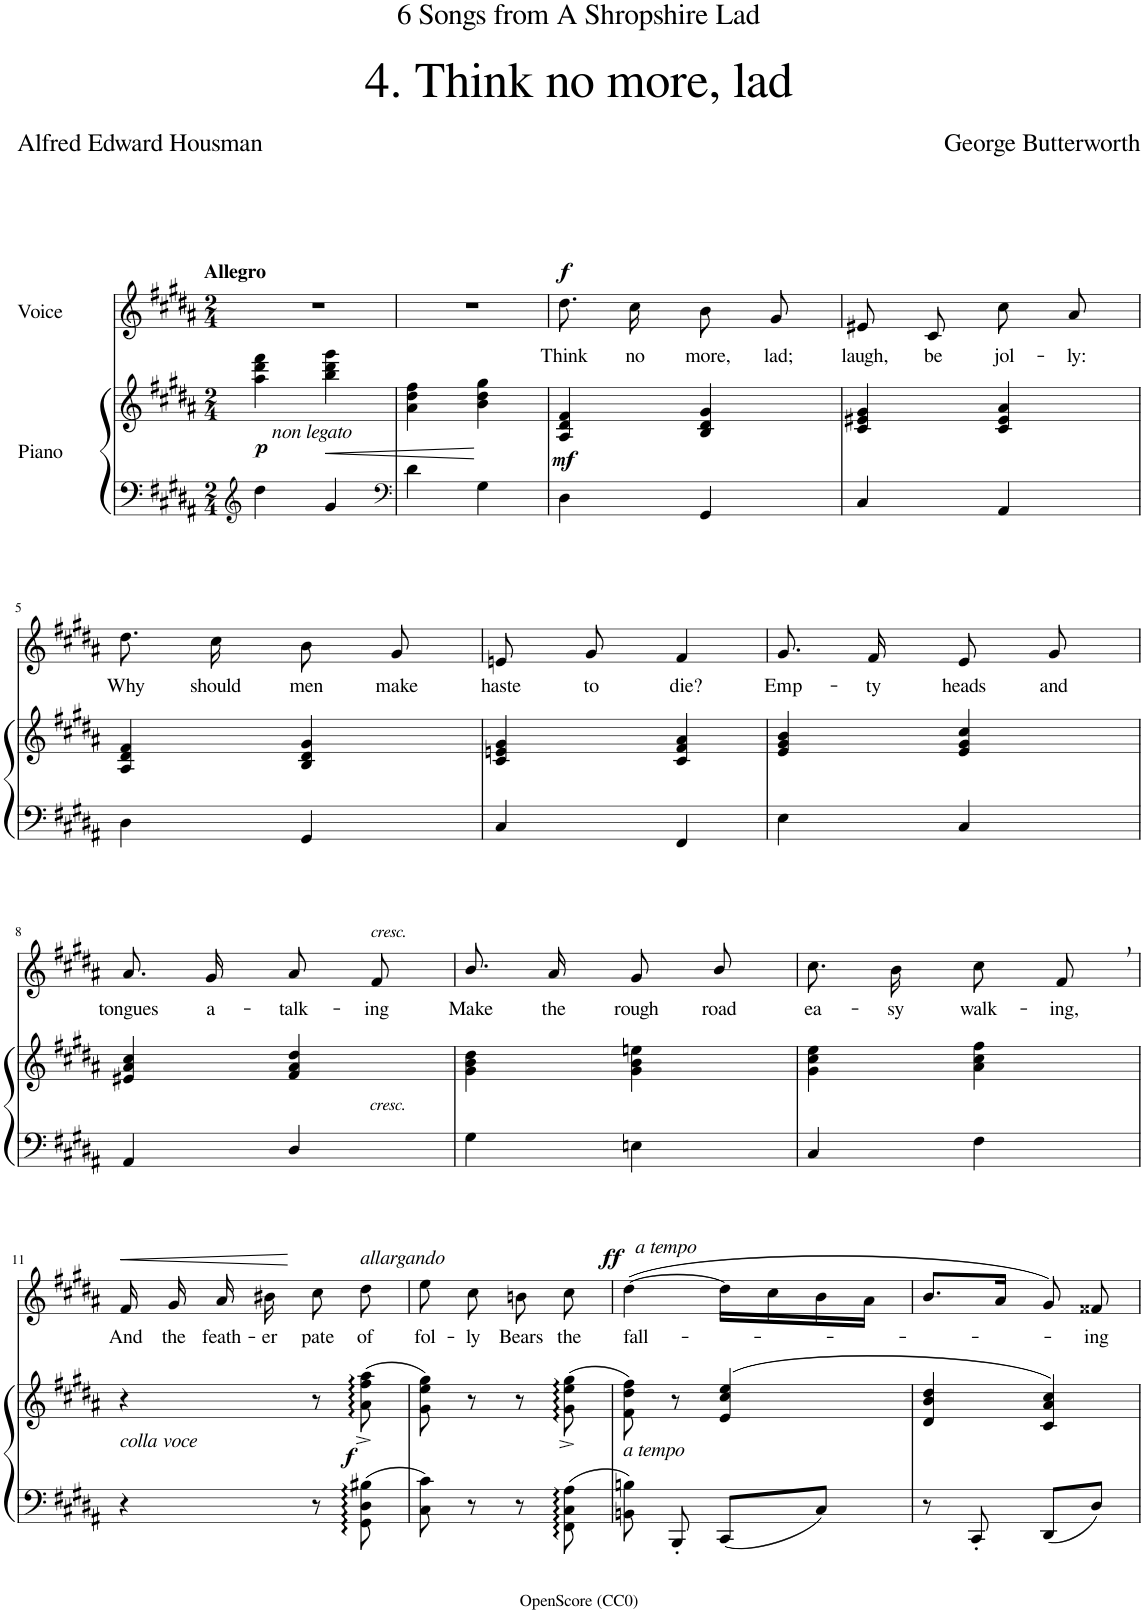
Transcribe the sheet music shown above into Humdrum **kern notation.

**kern	**kern	**dynam	**kern	**text	**dynam
*part2	*part2	*part2	*part1	*part1	*part1
*staff3	*staff2	*staff2/3	*staff1	*staff1	*staff1
*I"Piano	*	*	*I"Voice	*	*
*I'Pno	*	*	*	*	*
*clefG2	*clefG2	*	*clefG2	*	*
*k[f#c#g#d#a#]	*k[f#c#g#d#a#]	*	*k[f#c#g#d#a#]	*	*
*M2/4	*M2/4	*	*M2/4	*	*
=1	=1	=1	=1	=1	=1
!	!	!	!LO:TX:a:B:t=Allegro	!	!
!	!LO:TX:b:i:t=non legato	!	!	!	!
!	!	!LO:DY:b	!	!	!
4dd#\	4aa#\ 4ddd#\ 4fff#\	p	2r	.	.
!	!	!LO:HP:b	!	!	!
4g#/	4bb\ 4ddd#\ 4ggg#\	<	.	.	.
=2	=2	=2	=2	=2	=2
*clefF4	*	*	*	*	*
4d#\	4a#\ 4dd#\ 4ff#\	.	2r	.	.
4G#\	4b\ 4dd#\ 4gg#\	[	.	.	.
=3	=3	=3	=3	=3	=3
!	!	!LO:DY:b	!	!LO:LY:b	!LO:DY:a
4D#\	4A#/ 4d#/ 4f#/	mf	8.dd#\	Think	f
!	!	!	!	!LO:LY:b	!
.	.	.	16cc#\	no	.
!	!	!	!	!LO:LY:b	!
4GG#/	4B/ 4d#/ 4g#/	.	8b\	more,	.
!	!	!	!	!LO:LY:b	!
.	.	.	8g#/	lad;	.
=4	=4	=4	=4	=4	=4
!	!	!	!	!LO:LY:b	!
4C#/	4c#/ 4e#X/ 4g#/	.	8e#X/	laugh,	.
!	!	!	!	!LO:LY:b	!
.	.	.	8c#/	be	.
!	!	!	!	!LO:LY:b	!
4AA#/	4c#/ 4e#/ 4a#/	.	8cc#\	jol-	.
!	!	!	!	!LO:LY:b	!
.	.	.	8a#/	-ly:	.
!!LO:LB:g=z
=5	=5	=5	=5	=5	=5
!	!	!	!	!LO:LY:b	!
4D#\	4A#/ 4d#/ 4f#/	.	8.dd#\	Why	.
!	!	!	!	!LO:LY:b	!
.	.	.	16cc#\	should	.
!	!	!	!	!LO:LY:b	!
4GG#/	4B/ 4d#/ 4g#/	.	8b\	men	.
!	!	!	!	!LO:LY:b	!
.	.	.	8g#/	make	.
=6	=6	=6	=6	=6	=6
!	!	!	!	!LO:LY:b	!
4C#/	4c#/ 4en/ 4g#/	.	8en/	haste	.
!	!	!	!	!LO:LY:b	!
.	.	.	8g#/	to	.
!	!	!	!	!LO:LY:b	!
4FF#/	4c#/ 4f#/ 4a#/	.	4f#/	die?	.
=7	=7	=7	=7	=7	=7
!	!	!	!	!LO:LY:b	!
4E\	4e/ 4g#/ 4b/	.	8.g#/	Emp-	.
!	!	!	!	!LO:LY:b	!
.	.	.	16f#/	-ty	.
!	!	!	!	!LO:LY:b	!
4C#/	4e/ 4g#/ 4cc#/	.	8e/	heads	.
!	!	!	!	!LO:LY:b	!
.	.	.	8g#/	and	.
!!LO:LB:g=z
=8	=8	=8	=8	=8	=8
*	*^	*	*	*	*
!	!	!	!	!	!LO:LY:b	!
4AA#/	4e#X/ 4a#/ 4cc#/	4ryy	.	8.a#/	tongues	.
!	!	!	!	!	!LO:LY:b	!
.	.	.	.	16g#/	a-	.
!	!	!	!	!	!LO:LY:b	!
4D#/	4f#/ 4a#/ 4dd#/	8ryy	.	8a#/	-talk-	.
!	!	!	!	!LO:TX:a:i:t=cresc.	!	!
!	!	!LO:TX:b:i:t=cresc.	!	!	!	!
!	!	!	!	!	!LO:LY:b	!
.	.	8ryy	.	8f#/	-ing	.
=9	=9	=9	=9	=9	=9	=9
!	!	!	!	!	!LO:LY:b	!
*	*v	*v	*	*	*	*
4G#\	4g#\ 4b\ 4dd#\	.	8.b/	Make	.
!	!	!	!	!LO:LY:b	!
.	.	.	16a#/	the	.
!	!	!	!	!LO:LY:b	!
4En\	4g#\ 4b\ 4een\	.	8g#/	rough	.
!	!	!	!	!LO:LY:b	!
.	.	.	8b/	road	.
=10	=10	=10	=10	=10	=10
!	!	!	!	!LO:LY:b	!
4C#/	4g#\ 4cc#\ 4ee\	.	8.cc#\	ea-	.
!	!	!	!	!LO:LY:b	!
.	.	.	16b\	-sy	.
!	!	!	!	!LO:LY:b	!
4F#\	4a#\ 4cc#\ 4ff#\	.	8cc#\	walk-	.
!	!	!	!	!LO:LY:b	!
.	.	.	8f#,/	-ing,	.
!!LO:LB:g=z
=11	=11	=11	=11	=11	=11
!	!LO:TX:b:i:t=colla voce	!	!	!	!
!	!	!	!	!LO:LY:b	!LO:HP:b
4r	4r	.	16f#/	And	<
!	!	!	!	!LO:LY:b	!
.	.	.	16g#/	the	.
!	!	!	!	!LO:LY:b	!
.	.	.	16a#/	feath-	.
!	!	!	!	!LO:LY:b	!
.	.	.	16b#X\	-er	.
!	!	!	!	!LO:LY:b	!
8r	8r	.	8cc#\	pate	[
!	!	!	!LO:TX:a:i:t=allargando	!	!
!	!	!LO:DY:b	!	!LO:LY:b	!
8GG#\ 8D#\ 8B#X\	(8a#\^< 8ff#\^< 8aa#\^<	f	8dd#\	of	.
=12	=12	=12	=12	=12	=12
!	!	!	!	!LO:LY:b	!
8C#\ 8c#\	8g#\ 8ee\ 8gg#\)	.	8ee\	fol-	.
!	!	!	!	!LO:LY:b	!
8r	8r	.	8cc#\	-ly	.
!	!	!	!	!LO:LY:b	!
8r	8r	.	8bn\	Bears	.
!	!	!	!	!LO:LY:b	!
8FF#\ 8C#\ 8A#\	(8g#\^< 8ee\^< 8gg#\^<	.	8cc#\	the	.
=13	=13	=13	=13	=13	=13
!	!	!	!LO:TX:a:i:t=a tempo	!	!
!	!LO:TX:b:i:t=a tempo	!	!	!	!
!	!	!	!	!LO:LY:b	!LO:DY:a
8BBn\ 8Bn\	8f#\ 8dd#\ 8ff#\)	.	([4dd#\	fall-	ff
8BBB'/	8r	.	.	.	.
8CC#/L	(>4e/ 4cc#/ 4ee/	.	16dd#\LL]	.	.
.	.	.	16cc#\	.	.
8C#/J	.	.	16b\	.	.
.	.	.	16a#\JJ	.	.
=14	=14	=14	=14	=14	=14
8r	4d#/ 4b/ 4dd#/	.	8.b/L	.	.
8CC#'/	.	.	.	.	.
.	.	.	16a#/Jk	.	.
8DD#/L	4c#/ 4a#/ 4cc#/)	.	8g#/)	.	.
!	!	!	!	!LO:LY:b	!
8D#/J	.	.	8f##X/	-ing	.
=	=	=	=	=	=
*-	*-	*-	*-	*-	*-
